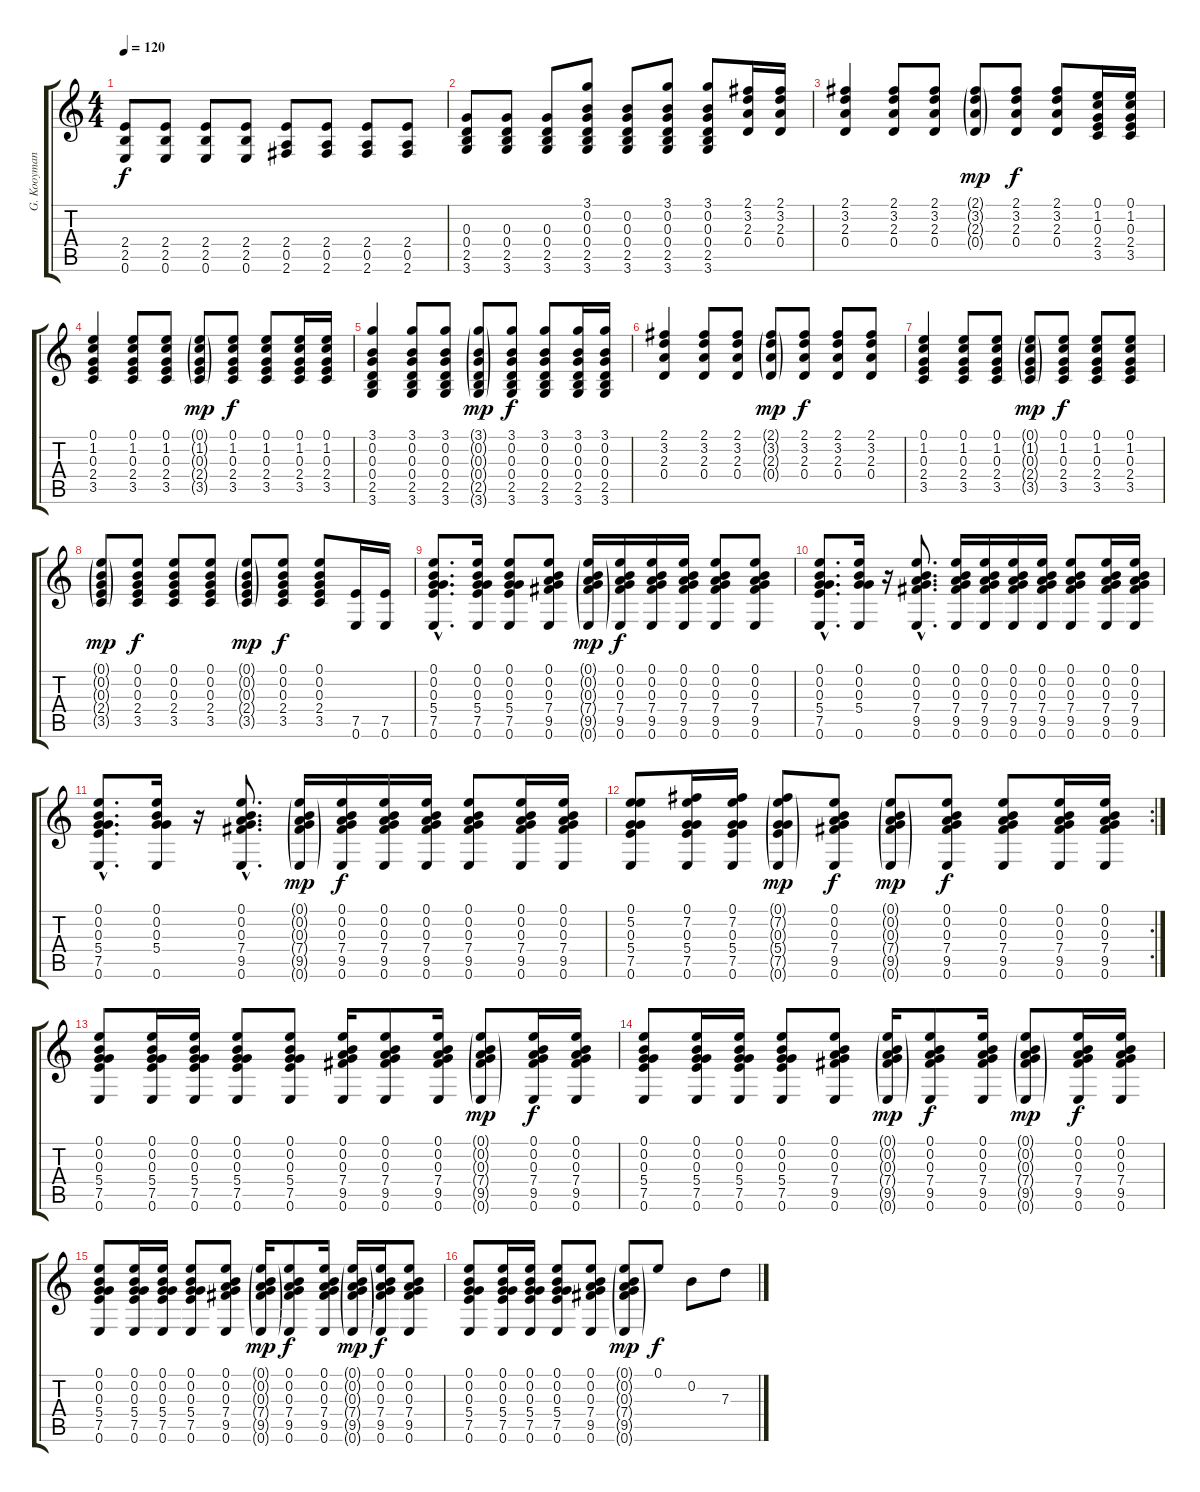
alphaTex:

\track ("G. Kooymans" "G. Kooyman") {instrument acousticguitarnylon}
\staff {score tabs}
\tuning (E4 B3 G3 D3 A2 E2) {hide}
\ts (4 4)
\tempo 120
\clef g2
\ks c
(2.4 2.5 0.6).8{dy f} (2.4 2.5 0.6).8 (2.4 2.5 0.6).8 (2.4 2.5 0.6).8 (2.4 0.5 2.6).8 (2.4 0.5 2.6).8 (2.4 0.5 2.6).8 (2.4 0.5 2.6).8 |
(0.3 0.4 2.5 3.6).8 (0.3 0.4 2.5 3.6).8 (0.3 0.4 2.5 3.6).8 (3.1 0.2 0.3 0.4 2.5 3.6).8 (0.2 0.3 0.4 2.5 3.6).8 (3.1 0.2 0.3 0.4 2.5 3.6).8 (3.1 0.2 0.3 0.4 2.5 3.6).8 (2.1 3.2 2.3 0.4).16 (2.1 3.2 2.3 0.4).16 |
(2.1 3.2 2.3 0.4).4 (2.1 3.2 2.3 0.4).8 (2.1 3.2 2.3 0.4).8 (2.1{g} 3.2{g} 2.3{g} 0.4{g}).8{dy mp} (2.1 3.2 2.3 0.4).8{dy f} (2.1 3.2 2.3 0.4).8 (0.1 1.2 0.3 2.4 3.5).16 (0.1 1.2 0.3 2.4 3.5).16 |
(0.1 1.2 0.3 2.4 3.5).4 (0.1 1.2 0.3 2.4 3.5).8 (0.1 1.2 0.3 2.4 3.5).8 (0.1{g} 1.2{g} 0.3{g} 2.4{g} 3.5{g}).8{dy mp} (0.1 1.2 0.3 2.4 3.5).8{dy f} (0.1 1.2 0.3 2.4 3.5).8 (0.1 1.2 0.3 2.4 3.5).16 (0.1 1.2 0.3 2.4 3.5).16 |
(3.1 0.2 0.3 0.4 2.5 3.6).4 (3.1 0.2 0.3 0.4 2.5 3.6).8 (3.1 0.2 0.3 0.4 2.5 3.6).8 (3.1{g} 0.2{g} 0.3{g} 0.4{g} 2.5{g} 3.6{g}).8{dy mp} (3.1 0.2 0.3 0.4 2.5 3.6).8{dy f} (3.1 0.2 0.3 0.4 2.5 3.6).8 (3.1 0.2 0.3 0.4 2.5 3.6).16 (3.1 0.2 0.3 0.4 2.5 3.6).16 |
(2.1 3.2 2.3 0.4).4 (2.1 3.2 2.3 0.4).8 (2.1 3.2 2.3 0.4).8 (2.1{g} 3.2{g} 2.3{g} 0.4{g}).8{dy mp} (2.1 3.2 2.3 0.4).8{dy f} (2.1 3.2 2.3 0.4).8 (2.1 3.2 2.3 0.4).8 |
(0.1 1.2 0.3 2.4 3.5).4 (0.1 1.2 0.3 2.4 3.5).8 (0.1 1.2 0.3 2.4 3.5).8 (0.1{g} 1.2{g} 0.3{g} 2.4{g} 3.5{g}).8{dy mp} (0.1 1.2 0.3 2.4 3.5).8{dy f} (0.1 1.2 0.3 2.4 3.5).8 (0.1 1.2 0.3 2.4 3.5).8 |
(0.1{g} 0.2{g} 0.3{g} 2.4{g} 3.5{g}).8{dy mp} (0.1 0.2 0.3 2.4 3.5).8{dy f} (0.1 0.2 0.3 2.4 3.5).8 (0.1 0.2 0.3 2.4 3.5).8 (0.1{g} 0.2{g} 0.3{g} 2.4{g} 3.5{g}).8{dy mp} (0.1 0.2 0.3 2.4 3.5).8{dy f} (0.1 0.2 0.3 2.4 3.5).8 (7.5 0.6).16 (7.5 0.6).16 |
(0.1{hac} 0.2{hac} 0.3{hac} 5.4{hac} 7.5{hac} 0.6{hac}).8{d} (0.1 0.2 0.3 5.4 7.5 0.6).16 (0.1 0.2 0.3 5.4 7.5 0.6).8 (0.1 0.2 0.3 7.4 9.5 0.6).8 (0.1{g} 0.2{g} 0.3{g} 7.4{g} 9.5{g} 0.6{g}).16{dy mp} (0.1 0.2 0.3 7.4 9.5 0.6).16{dy f} (0.1 0.2 0.3 7.4 9.5 0.6).16 (0.1 0.2 0.3 7.4 9.5 0.6).16 (0.1 0.2 0.3 7.4 9.5 0.6).8 (0.1 0.2 0.3 7.4 9.5 0.6).8 |
(0.1{hac} 0.2{hac} 0.3{hac} 5.4{hac} 7.5{hac} 0.6{hac}).8{d} (0.1 0.2 0.3 5.4 0.6).16 r.16 (0.1{hac} 0.2{hac} 0.3{hac} 7.4{hac} 9.5{hac} 0.6{hac}).8{d} (0.1 0.2 0.3 7.4 9.5 0.6).16 (0.1 0.2 0.3 7.4 9.5 0.6).16 (0.1 0.2 0.3 7.4 9.5 0.6).16 (0.1 0.2 0.3 7.4 9.5 0.6).16 (0.1 0.2 0.3 7.4 9.5 0.6).8 (0.1 0.2 0.3 7.4 9.5 0.6).16 (0.1 0.2 0.3 7.4 9.5 0.6).16 |
(0.1{hac} 0.2{hac} 0.3{hac} 5.4{hac} 7.5{hac} 0.6{hac}).8{d} (0.1 0.2 0.3 5.4 0.6).16 r.16 (0.1{hac} 0.2{hac} 0.3{hac} 7.4{hac} 9.5{hac} 0.6{hac}).8{d} (0.1{g} 0.2{g} 0.3{g} 7.4{g} 9.5{g} 0.6{g}).16{dy mp} (0.1 0.2 0.3 7.4 9.5 0.6).16{dy f} (0.1 0.2 0.3 7.4 9.5 0.6).16 (0.1 0.2 0.3 7.4 9.5 0.6).16 (0.1 0.2 0.3 7.4 9.5 0.6).8 (0.1 0.2 0.3 7.4 9.5 0.6).16 (0.1 0.2 0.3 7.4 9.5 0.6).16 |
\rc 2
(0.1 5.2 0.3 5.4 7.5 0.6).8 (0.1 7.2 0.3 5.4 7.5 0.6).16 (0.1 7.2 0.3 5.4 7.5 0.6).16 (0.1{g} 7.2{g} 0.3{g} 5.4{g} 7.5{g} 0.6{g}).8{dy mp} (0.1 0.2 0.3 7.4 9.5 0.6).8{dy f} (0.1{g} 0.2{g} 0.3{g} 7.4{g} 9.5{g} 0.6{g}).8{dy mp} (0.1 0.2 0.3 7.4 9.5 0.6).8{dy f} (0.1 0.2 0.3 7.4 9.5 0.6).8 (0.1 0.2 0.3 7.4 9.5 0.6).16 (0.1 0.2 0.3 7.4 9.5 0.6).16 |
(0.1 0.2 0.3 5.4 7.5 0.6).8 (0.1 0.2 0.3 5.4 7.5 0.6).16 (0.1 0.2 0.3 5.4 7.5 0.6).16 (0.1 0.2 0.3 5.4 7.5 0.6).8 (0.1 0.2 0.3 5.4 7.5 0.6).8 (0.1 0.2 0.3 7.4 9.5 0.6).16 (0.1 0.2 0.3 7.4 9.5 0.6).8 (0.1 0.2 0.3 7.4 9.5 0.6).16 (0.1{g} 0.2{g} 0.3{g} 7.4{g} 9.5{g} 0.6{g}).8{dy mp} (0.1 0.2 0.3 7.4 9.5 0.6).16{dy f} (0.1 0.2 0.3 7.4 9.5 0.6).16 |
(0.1 0.2 0.3 5.4 7.5 0.6).8 (0.1 0.2 0.3 5.4 7.5 0.6).16 (0.1 0.2 0.3 5.4 7.5 0.6).16 (0.1 0.2 0.3 5.4 7.5 0.6).8 (0.1 0.2 0.3 7.4 9.5 0.6).8 (0.1{g} 0.2{g} 0.3{g} 7.4{g} 9.5{g} 0.6{g}).16{dy mp} (0.1 0.2 0.3 7.4 9.5 0.6).8{dy f} (0.1 0.2 0.3 7.4 9.5 0.6).16 (0.1{g} 0.2{g} 0.3{g} 7.4{g} 9.5{g} 0.6{g}).8{dy mp} (0.1 0.2 0.3 7.4 9.5 0.6).16{dy f} (0.1 0.2 0.3 7.4 9.5 0.6).16 |
(0.1 0.2 0.3 5.4 7.5 0.6).8 (0.1 0.2 0.3 5.4 7.5 0.6).16 (0.1 0.2 0.3 5.4 7.5 0.6).16 (0.1 0.2 0.3 5.4 7.5 0.6).8 (0.1 0.2 0.3 7.4 9.5 0.6).8 (0.1{g} 0.2{g} 0.3{g} 7.4{g} 9.5{g} 0.6{g}).16{dy mp} (0.1 0.2 0.3 7.4 9.5 0.6).8{dy f} (0.1 0.2 0.3 7.4 9.5 0.6).16 (0.1{g} 0.2{g} 0.3{g} 7.4{g} 9.5{g} 0.6{g}).16{dy mp} (0.1 0.2 0.3 7.4 9.5 0.6).16{dy f} (0.1 0.2 0.3 7.4 9.5 0.6).8 |
(0.1 0.2 0.3 5.4 7.5 0.6).8 (0.1 0.2 0.3 5.4 7.5 0.6).16 (0.1 0.2 0.3 5.4 7.5 0.6).16 (0.1 0.2 0.3 5.4 7.5 0.6).8 (0.1 0.2 0.3 7.4 9.5 0.6).8 (0.1{g} 0.2{g} 0.3{g} 7.4{g} 9.5{g} 0.6{g}).8{dy mp} 0.1.8{dy f} 0.2.8 7.3.8
